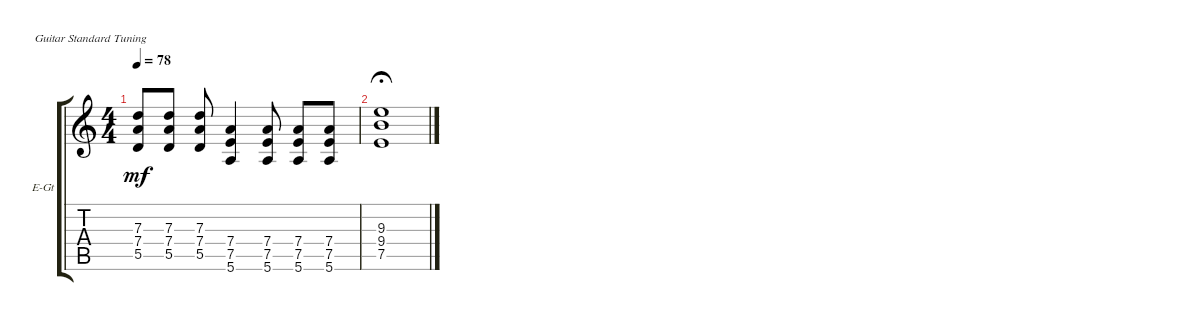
\defaultSystemsLayout 4
\bracketExtendMode groupsimilarinstruments
\firstSystemTrackNameOrientation horizontal
\otherSystemsTrackNameOrientation horizontal
\track ("Electric Guitar" "E-Gt") {instrument distortionguitar}
\staff {score tabs}
\tuning (E4 B3 G3 D3 A2 E2)
\ts (4 4)
\tempo 78
\clef g2
\ks c
(5.5 7.4 7.3).8{dy mf} (5.5 7.4 7.3).8 (7.3 7.4 5.5).8 (5.6 7.5 7.4).4 (5.6 7.5 7.4).8 (7.4 7.5 5.6).8 (5.6 7.5 7.4).8 |
(7.5 9.4 9.3).1{fermata (medium 1)}
